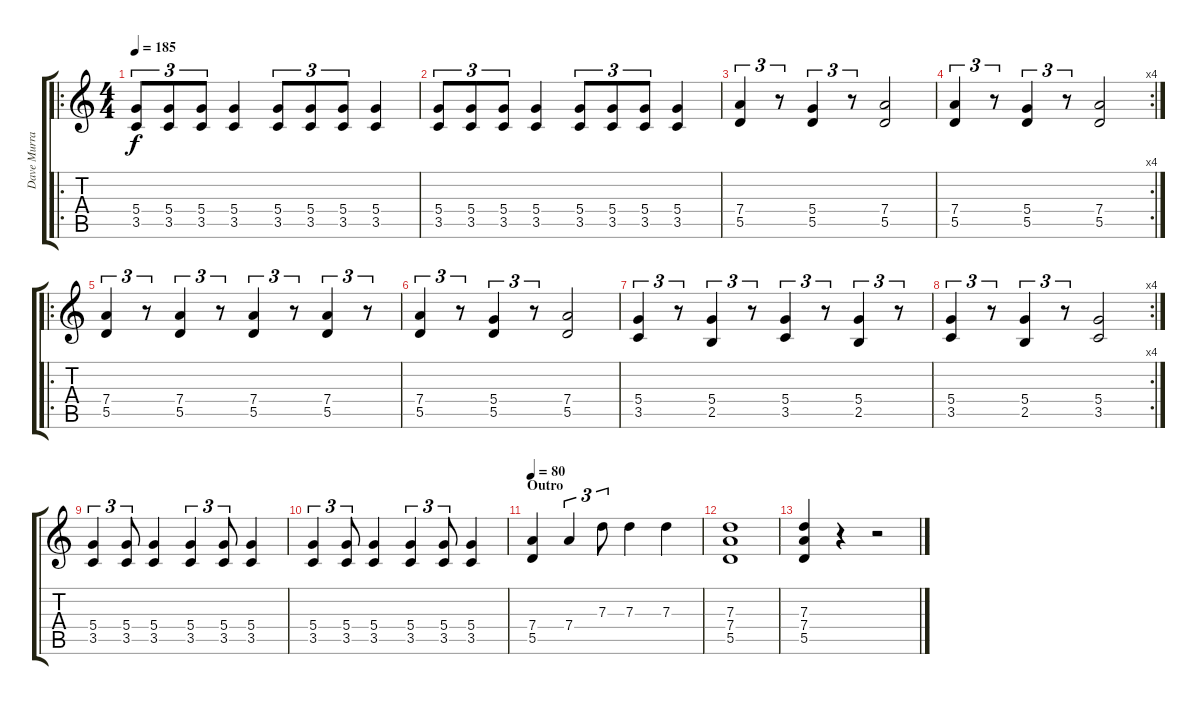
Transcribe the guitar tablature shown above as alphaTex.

\track ("Dave Murray" "Dave Murra") {instrument distortionguitar}
\staff {score tabs}
\tuning (E4 B3 G3 D3 A2 E2) {hide}
\ro
\ts (4 4)
\tempo 185
\clef g2
\ks c
(5.4 3.5).8{tu (3 2) dy f} (5.4 3.5).8{tu (3 2)} (5.4 3.5).8{tu (3 2)} (5.4 3.5).4 (5.4 3.5).8{tu (3 2)} (5.4 3.5).8{tu (3 2)} (5.4 3.5).8{tu (3 2)} (5.4 3.5).4 |
(5.4 3.5).8{tu (3 2)} (5.4 3.5).8{tu (3 2)} (5.4 3.5).8{tu (3 2)} (5.4 3.5).4 (5.4 3.5).8{tu (3 2)} (5.4 3.5).8{tu (3 2)} (5.4 3.5).8{tu (3 2)} (5.4 3.5).4 |
(7.4 5.5).4{tu (3 2)} r.8{tu (3 2)} (5.4 5.5).4{tu (3 2)} r.8{tu (3 2)} (7.4 5.5).2 |
\rc 4
(7.4 5.5).4{tu (3 2)} r.8{tu (3 2)} (5.4 5.5).4{tu (3 2)} r.8{tu (3 2)} (7.4 5.5).2 |
\ro
(7.4 5.5).4{tu (3 2)} r.8{tu (3 2)} (7.4 5.5).4{tu (3 2)} r.8{tu (3 2)} (7.4 5.5).4{tu (3 2)} r.8{tu (3 2)} (7.4 5.5).4{tu (3 2)} r.8{tu (3 2)} |
(7.4 5.5).4{tu (3 2)} r.8{tu (3 2)} (5.4 5.5).4{tu (3 2)} r.8{tu (3 2)} (7.4 5.5).2 |
(5.4 3.5).4{tu (3 2)} r.8{tu (3 2)} (5.4 2.5).4{tu (3 2)} r.8{tu (3 2)} (5.4 3.5).4{tu (3 2)} r.8{tu (3 2)} (5.4 2.5).4{tu (3 2)} r.8{tu (3 2)} |
\rc 4
(5.4 3.5).4{tu (3 2)} r.8{tu (3 2)} (5.4 2.5).4{tu (3 2)} r.8{tu (3 2)} (5.4 3.5).2 |
(5.4 3.5).4{tu (3 2)} (5.4 3.5).8{tu (3 2)} (5.4 3.5).4 (5.4 3.5).4{tu (3 2)} (5.4 3.5).8{tu (3 2)} (5.4 3.5).4 |
(5.4 3.5).4{tu (3 2)} (5.4 3.5).8{tu (3 2)} (5.4 3.5).4 (5.4 3.5).4{tu (3 2)} (5.4 3.5).8{tu (3 2)} (5.4 3.5).4 |
\section ("" "Outro")
\tempo 80
(7.4 5.5).4 7.4.4{tu (3 2)} 7.3.8{tu (3 2)} 7.3.4 7.3.4 |
(7.3 7.4 5.5).1 |
(7.3 7.4 5.5).4 r.4 r.2
